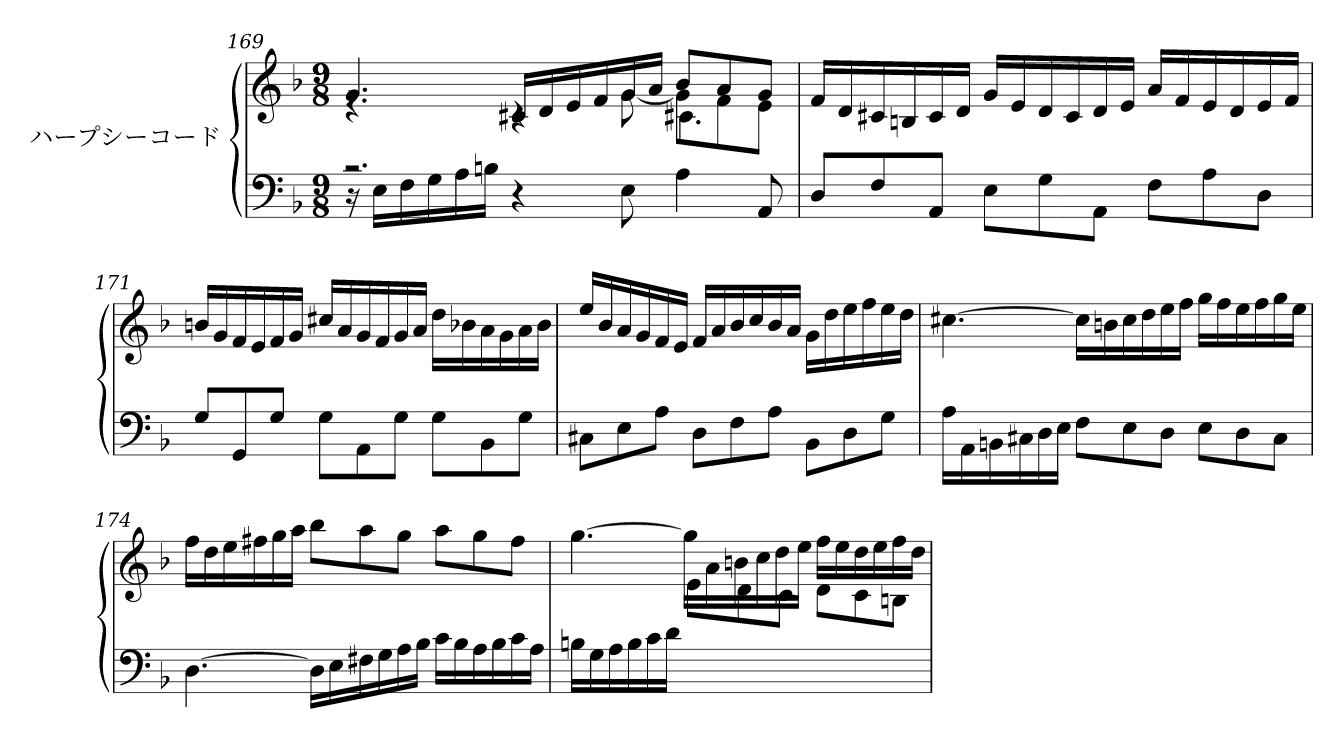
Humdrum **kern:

**kern	**kern
*part1	*part1
*staff2	*staff1
*I"ハープシーコード	*
!!LO:PB:g=z
*clefF4	*clefG2
*k[b-]	*k[b-]
*M9/8	*M9/8
=169	=169
*	*^
*	*	*^
16r	4.g/	4.re	2.rGG
16E\LL	.	.	.
16F\	.	.	.
16G\	.	.	.
16A\	.	.	.
16Bn\JJ	.	.	.
4r	16c#X/LL	4rc	.
.	16d/	.	.
.	16e/	.	.
.	16f/	.	.
8E\	16g/	[8g\	.
.	16a/JJ	.	.
4A\	8b-/L	8g\L]	4.c#X\
.	8a/	8f\	.
8AA/	8g/J	8e\J	.
*	*v	*v	*v
=170	=170
8D/L	16f/LL
.	16d/
8F/	16c#X/
.	16Bn/
8AA/J	16c#/
.	16d/JJ
8E\L	16g/LL
.	16e/
8G\	16d/
.	16c#/
8AA\J	16d/
.	16e/JJ
8F\L	16a/LL
.	16f/
8A\	16e/
.	16d/
8D\J	16e/
.	16f/JJ
!!LO:LB:g=z
=171	=171
8G/L	16bn/LL
.	16g/
8GG/	16f/
.	16e/
8G/J	16f/
.	16g/JJ
8G\L	16cc#X/LL
.	16a/
8AA\	16g/
.	16f/
8G\J	16g/
.	16a/JJ
8G\L	16dd\LL
.	16b-X\
8BB-\	16a\
.	16g\
8G\J	16a\
.	16b-\JJ
=172	=172
8C#X\L	16ee/LL
.	16b-/
8E\	16a/
.	16g/
8A\J	16f/
.	16e/JJ
8D\L	16f/LL
.	16a/
8F\	16b-/
.	16cc/
8A\J	16b-/
.	16a/JJ
8BB-\L	16g\LL
.	16dd\
8D\	16ee\
.	16ff\
8G\J	16ee\
.	16dd\JJ
!!LO:LB:g=z
=173	=173
16A\LL	[4.cc#X\
16AA\	.
16BBn\	.
16C#X\	.
16D\	.
16E\JJ	.
8F\L	16cc#\LL]
.	16bn\
8E\	16cc#\
.	16dd\
8D\J	16ee\
.	16ff\JJ
8E\L	16gg\LL
.	16ff\
8D\	16ee\
.	16ff\
8C#\J	16gg\
.	16ee\JJ
=174	=174
[4.D\	16ff\LL
.	16dd\
.	16ee\
.	16ff#X\
.	16gg\
.	16aa\JJ
16D\LL]	8bb-\L
16E\	.
16F#X\	8aa\
16G\	.
16A\	8gg\J
16B-\JJ	.
16c\LL	8aa\L
16B-\	.
16A\	8gg\
16B-\	.
16c\	8ff#\J
16A\JJ	.
!!LO:LB:g=z
=175	=175
*	*^
16Bn\LL	[4.gg\	4.ryy
16G\	.	.
16A\	.	.
16B\	.	.
16c\	.	.
16d\JJ	.	.
2.ryy	16gg\LL]	8e\L
.	16a\	.
.	16bn\	8d\
.	16cc\	.
.	16dd\	8c\J
.	16ee\JJ	.
.	16ff\LL	8d\L
.	16ee\	.
.	16dd\	8c\
.	16ee\	.
.	16ff\	8B\J
.	16dd\JJ	.
*	*v	*v
=	=
*-	*-
